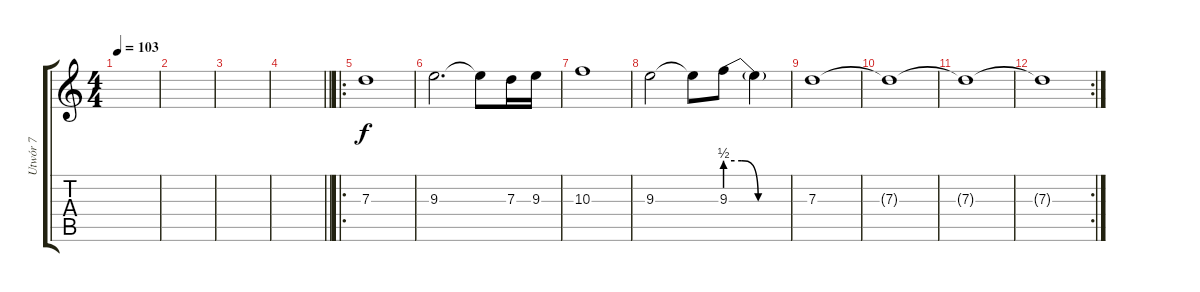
\track ("Utwór 7" "Utwór 7") {instrument distortionguitar}
\staff {score tabs}
\tuning (E4 B3 G3 D3 A2 E2) {hide}
\ts (4 4)
\tempo 103
\clef g2
\ks c
|
|
|
\barLineRight lightlight
|
\ro
7.3.1 |
9.3.2{d} 9.3{t}.8 7.3.16 9.3.16 |
10.3.1 |
9.3.2 9.3{t}.8 9.3{be (custom 0 2 15 2 30 0 60 0)}.8 9.3{t}.4 |
7.3.1 |
7.3{t}.1 |
7.3{t}.1 |
\rc 2
7.3{t}.1
